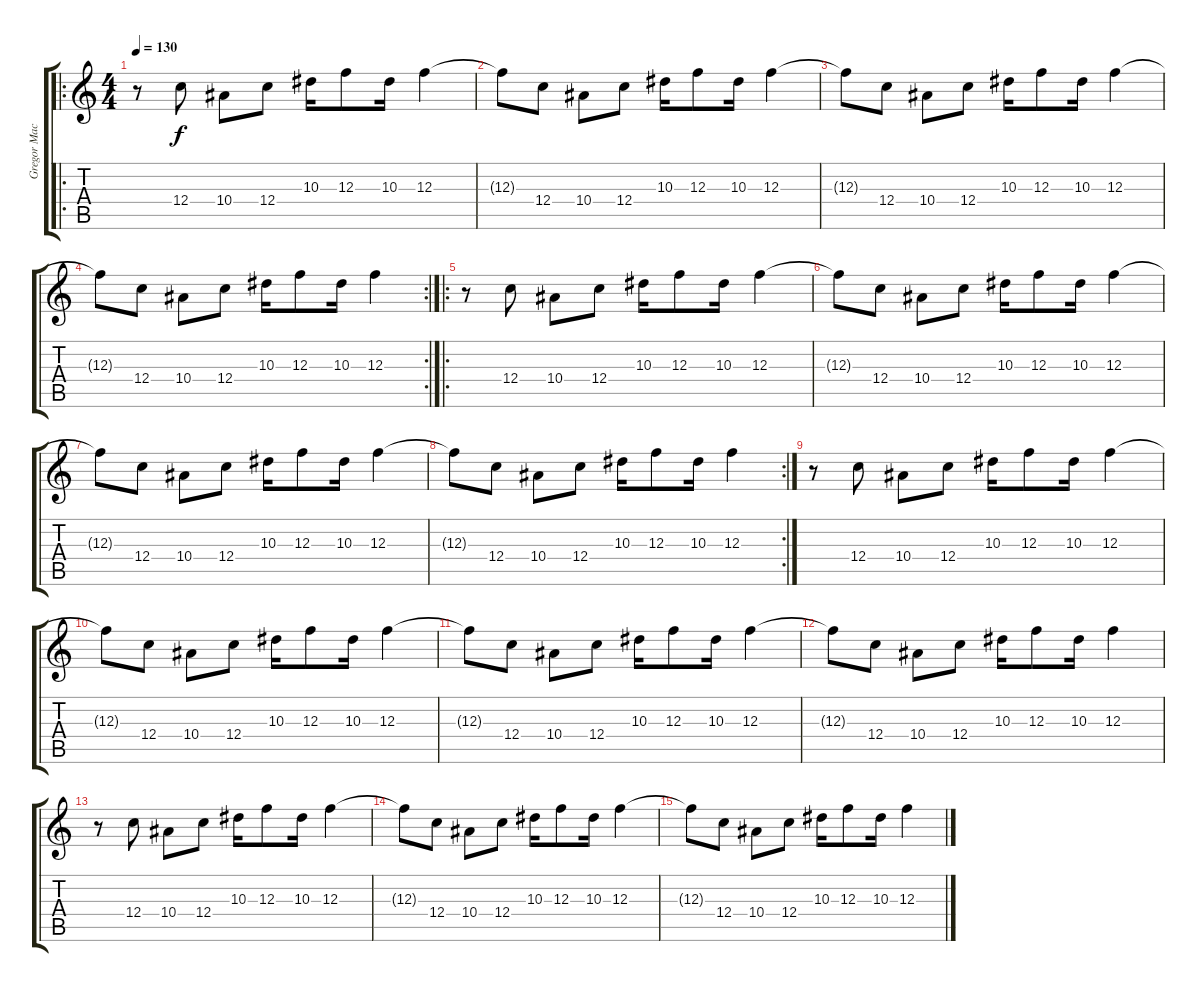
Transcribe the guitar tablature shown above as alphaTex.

\track ("Gregor Mackintosh" "Gregor Mac") {instrument distortionguitar}
\staff {score tabs}
\tuning (D4 A3 F3 C3 G2 D2) {hide}
\ro
\ts (4 4)
\tempo 130
\clef g2
\ks c
r.8{dy f} 12.4.8 10.4.8 12.4.8 10.3.16 12.3.8 10.3.16 12.3.4 |
12.3{t}.8 12.4.8 10.4.8 12.4.8 10.3.16 12.3.8 10.3.16 12.3.4 |
12.3{t}.8 12.4.8 10.4.8 12.4.8 10.3.16 12.3.8 10.3.16 12.3.4 |
\rc 2
12.3{t}.8 12.4.8 10.4.8 12.4.8 10.3.16 12.3.8 10.3.16 12.3.4 |
\ro
r.8 12.4.8 10.4.8 12.4.8 10.3.16 12.3.8 10.3.16 12.3.4 |
12.3{t}.8 12.4.8 10.4.8 12.4.8 10.3.16 12.3.8 10.3.16 12.3.4 |
12.3{t}.8 12.4.8 10.4.8 12.4.8 10.3.16 12.3.8 10.3.16 12.3.4 |
\rc 2
12.3{t}.8 12.4.8 10.4.8 12.4.8 10.3.16 12.3.8 10.3.16 12.3.4 |
r.8 12.4.8 10.4.8 12.4.8 10.3.16 12.3.8 10.3.16 12.3.4 |
12.3{t}.8 12.4.8 10.4.8 12.4.8 10.3.16 12.3.8 10.3.16 12.3.4 |
12.3{t}.8 12.4.8 10.4.8 12.4.8 10.3.16 12.3.8 10.3.16 12.3.4 |
12.3{t}.8 12.4.8 10.4.8 12.4.8 10.3.16 12.3.8 10.3.16 12.3.4 |
r.8 12.4.8 10.4.8 12.4.8 10.3.16 12.3.8 10.3.16 12.3.4 |
12.3{t}.8 12.4.8 10.4.8 12.4.8 10.3.16 12.3.8 10.3.16 12.3.4 |
12.3{t}.8 12.4.8 10.4.8 12.4.8 10.3.16 12.3.8 10.3.16 12.3.4
